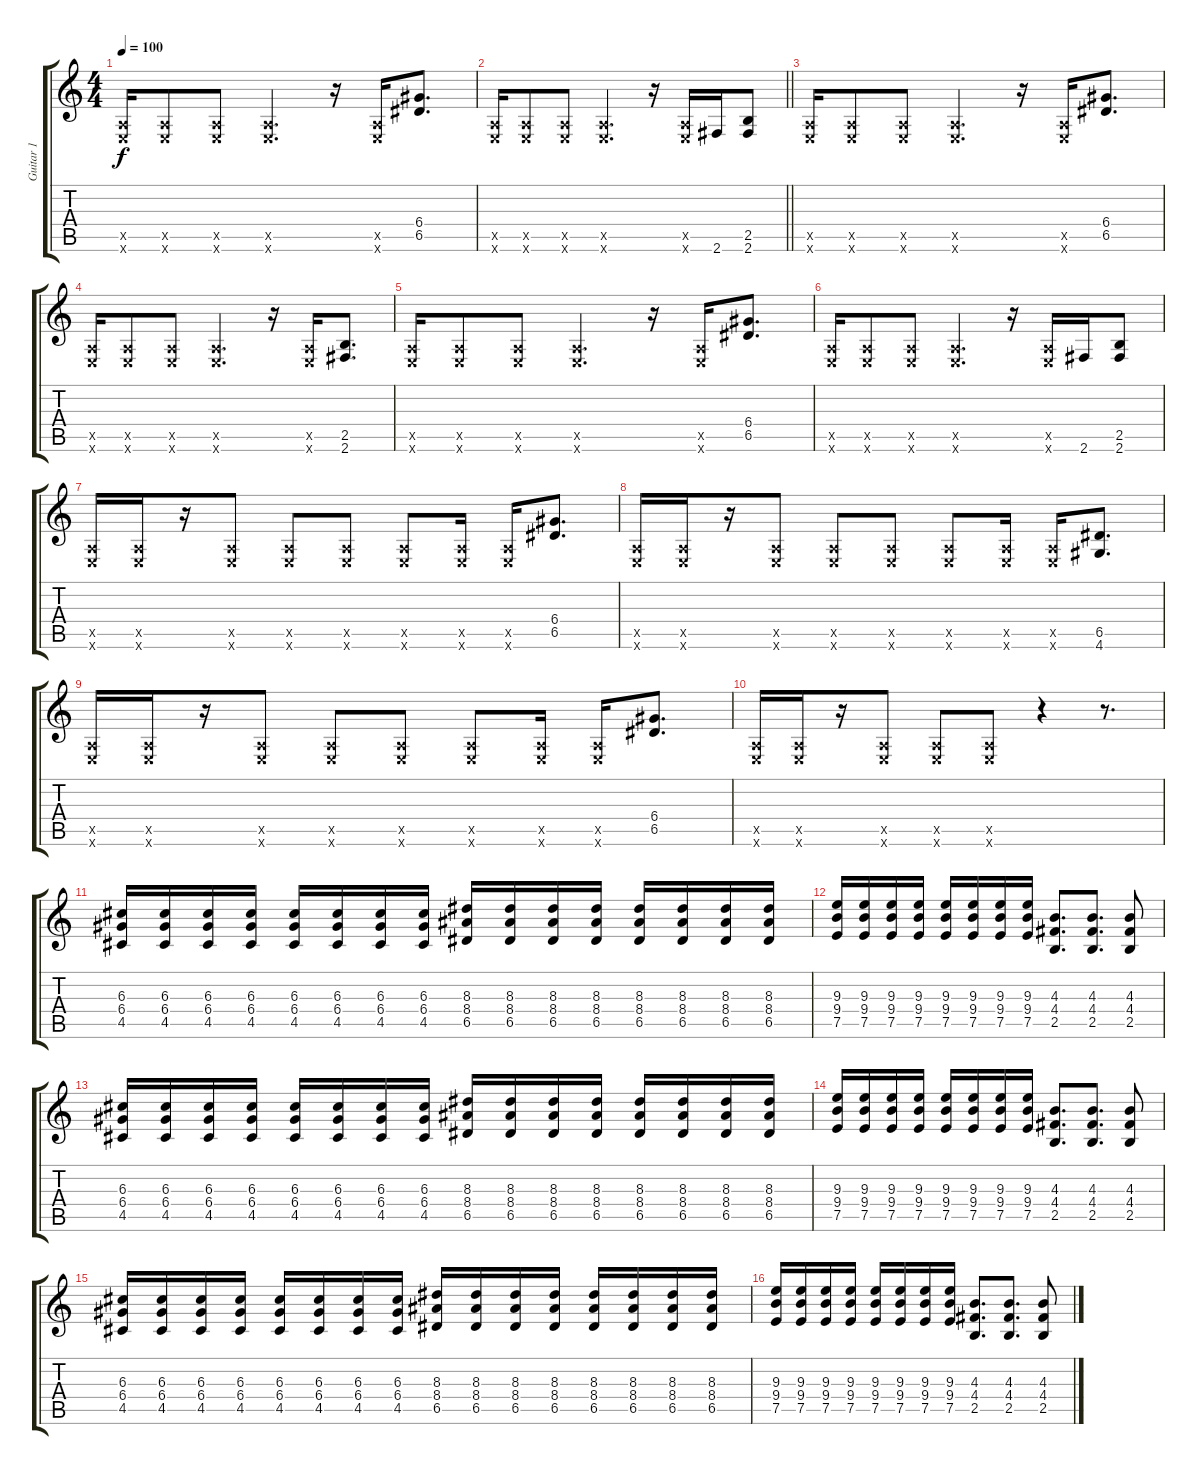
\track ("Guitar 1" "Guitar 1") {instrument overdrivenguitar}
\staff {score tabs}
\tuning (E4 B3 G3 D3 A2 E2) {hide}
\ts (4 4)
\tempo 100
\clef g2
\ks c
(0.5{x} 0.6{x}).16{dy f} (0.5{x} 0.6{x}).8 (0.5{x} 0.6{x}).8 (0.5{x} 0.6{x}).4{d} r.16 (0.5{x} 0.6{x}).16 (6.4 6.5).8{d} |
\barLineRight lightlight
(0.5{x} 0.6{x}).16 (0.5{x} 0.6{x}).8 (0.5{x} 0.6{x}).8 (0.5{x} 0.6{x}).4{d} r.16 (0.5{x} 0.6{x}).16 2.6.16 (2.5 2.6).8 |
(0.5{x} 0.6{x}).16 (0.5{x} 0.6{x}).8 (0.5{x} 0.6{x}).8 (0.5{x} 0.6{x}).4{d} r.16 (0.5{x} 0.6{x}).16 (6.4 6.5).8{d} |
(0.5{x} 0.6{x}).16 (0.5{x} 0.6{x}).8 (0.5{x} 0.6{x}).8 (0.5{x} 0.6{x}).4{d} r.16 (0.5{x} 0.6{x}).16 (2.5 2.6).8{d} |
(0.5{x} 0.6{x}).16 (0.5{x} 0.6{x}).8 (0.5{x} 0.6{x}).8 (0.5{x} 0.6{x}).4{d} r.16 (0.5{x} 0.6{x}).16 (6.4 6.5).8{d} |
(0.5{x} 0.6{x}).16 (0.5{x} 0.6{x}).8 (0.5{x} 0.6{x}).8 (0.5{x} 0.6{x}).4{d} r.16 (0.5{x} 0.6{x}).16 2.6.16 (2.5 2.6).8 |
(0.5{x} 0.6{x}).16 (0.5{x} 0.6{x}).16 r.16 (0.5{x} 0.6{x}).8 (0.5{x} 0.6{x}).8 (0.5{x} 0.6{x}).8 (0.5{x} 0.6{x}).8 (0.5{x} 0.6{x}).16 (0.5{x} 0.6{x}).16 (6.4 6.5).8{d} |
(0.5{x} 0.6{x}).16 (0.5{x} 0.6{x}).16 r.16 (0.5{x} 0.6{x}).8 (0.5{x} 0.6{x}).8 (0.5{x} 0.6{x}).8 (0.5{x} 0.6{x}).8 (0.5{x} 0.6{x}).16 (0.5{x} 0.6{x}).16 (6.5 4.6).8{d} |
(0.5{x} 0.6{x}).16 (0.5{x} 0.6{x}).16 r.16 (0.5{x} 0.6{x}).8 (0.5{x} 0.6{x}).8 (0.5{x} 0.6{x}).8 (0.5{x} 0.6{x}).8 (0.5{x} 0.6{x}).16 (0.5{x} 0.6{x}).16 (6.4 6.5).8{d} |
(0.5{x} 0.6{x}).16 (0.5{x} 0.6{x}).16 r.16 (0.5{x} 0.6{x}).8 (0.5{x} 0.6{x}).8 (0.5{x} 0.6{x}).8 r.4 r.8{d} |
(6.3 6.4 4.5).16 (6.3 6.4 4.5).16 (6.3 6.4 4.5).16 (6.3 6.4 4.5).16 (6.3 6.4 4.5).16 (6.3 6.4 4.5).16 (6.3 6.4 4.5).16 (6.3 6.4 4.5).16 (8.3 8.4 6.5).16 (8.3 8.4 6.5).16 (8.3 8.4 6.5).16 (8.3 8.4 6.5).16 (8.3 8.4 6.5).16 (8.3 8.4 6.5).16 (8.3 8.4 6.5).16 (8.3 8.4 6.5).16 |
(9.3 9.4 7.5).16 (9.3 9.4 7.5).16 (9.3 9.4 7.5).16 (9.3 9.4 7.5).16 (9.3 9.4 7.5).16 (9.3 9.4 7.5).16 (9.3 9.4 7.5).16 (9.3 9.4 7.5).16 (4.3 4.4 2.5).8{d} (4.3 4.4 2.5).8{d} (4.3 4.4 2.5).8 |
(6.3 6.4 4.5).16 (6.3 6.4 4.5).16 (6.3 6.4 4.5).16 (6.3 6.4 4.5).16 (6.3 6.4 4.5).16 (6.3 6.4 4.5).16 (6.3 6.4 4.5).16 (6.3 6.4 4.5).16 (8.3 8.4 6.5).16 (8.3 8.4 6.5).16 (8.3 8.4 6.5).16 (8.3 8.4 6.5).16 (8.3 8.4 6.5).16 (8.3 8.4 6.5).16 (8.3 8.4 6.5).16 (8.3 8.4 6.5).16 |
(9.3 9.4 7.5).16 (9.3 9.4 7.5).16 (9.3 9.4 7.5).16 (9.3 9.4 7.5).16 (9.3 9.4 7.5).16 (9.3 9.4 7.5).16 (9.3 9.4 7.5).16 (9.3 9.4 7.5).16 (4.3 4.4 2.5).8{d} (4.3 4.4 2.5).8{d} (4.3 4.4 2.5).8 |
(6.3 6.4 4.5).16 (6.3 6.4 4.5).16 (6.3 6.4 4.5).16 (6.3 6.4 4.5).16 (6.3 6.4 4.5).16 (6.3 6.4 4.5).16 (6.3 6.4 4.5).16 (6.3 6.4 4.5).16 (8.3 8.4 6.5).16 (8.3 8.4 6.5).16 (8.3 8.4 6.5).16 (8.3 8.4 6.5).16 (8.3 8.4 6.5).16 (8.3 8.4 6.5).16 (8.3 8.4 6.5).16 (8.3 8.4 6.5).16 |
(9.3 9.4 7.5).16 (9.3 9.4 7.5).16 (9.3 9.4 7.5).16 (9.3 9.4 7.5).16 (9.3 9.4 7.5).16 (9.3 9.4 7.5).16 (9.3 9.4 7.5).16 (9.3 9.4 7.5).16 (4.3 4.4 2.5).8{d} (4.3 4.4 2.5).8{d} (4.3 4.4 2.5).8
